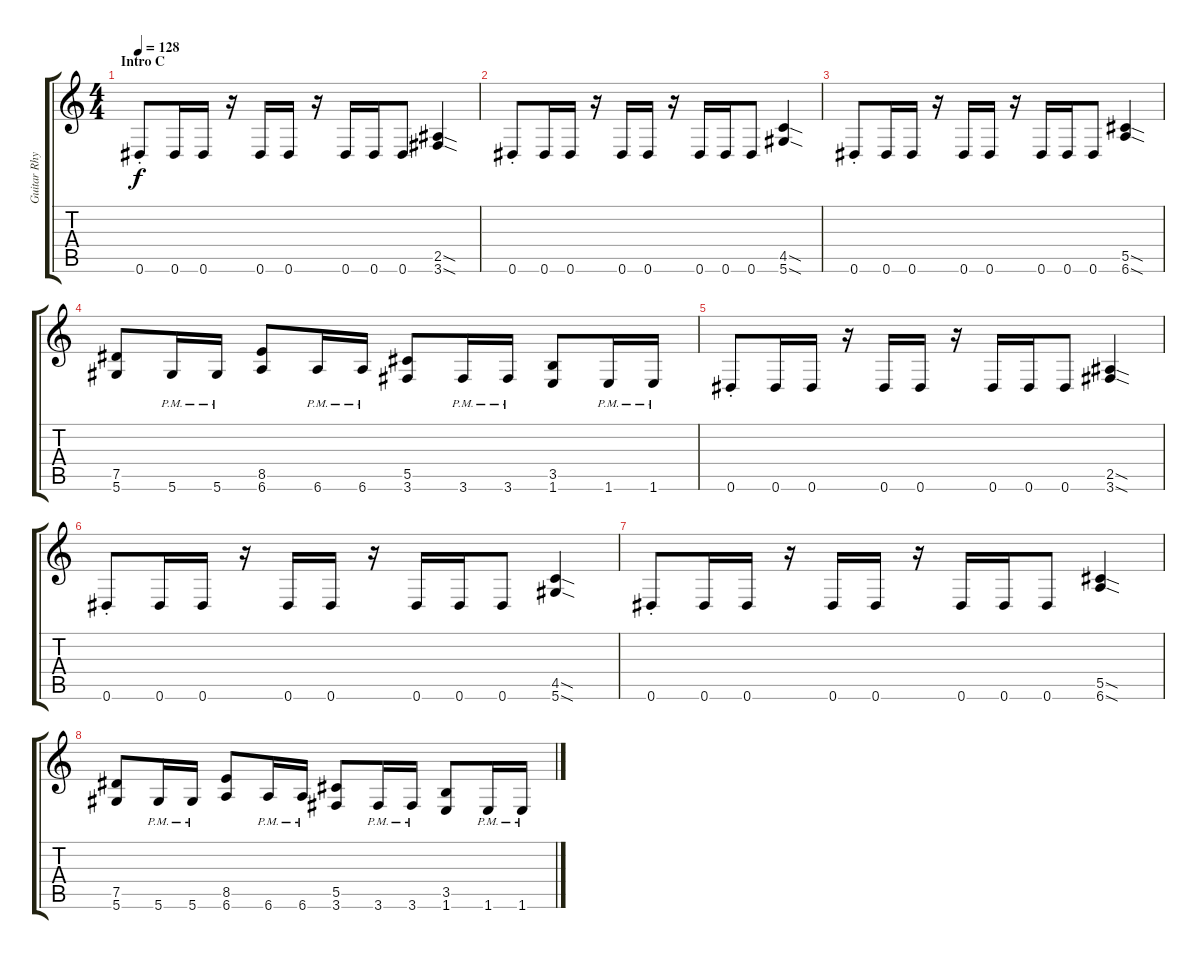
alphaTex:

\track ("Guitar Rhythm" "Guitar Rhy") {instrument distortionguitar}
\staff {score tabs}
\tuning (Eb4 Bb3 Gb3 Db3 Ab2 Eb2) {hide}
\ts (4 4)
\section ("" "Intro C")
\tempo 128
\clef g2
\ks c
0.6{st}.8{dy f} 0.6.16 0.6.16 r.16 0.6.16 0.6.16 r.16 0.6.16 0.6.16 0.6.8 (2.5{sod} 3.6{sod}).4 |
0.6{st}.8 0.6.16 0.6.16 r.16 0.6.16 0.6.16 r.16 0.6.16 0.6.16 0.6.8 (4.5{sod} 5.6{sod}).4 |
0.6{st}.8 0.6.16 0.6.16 r.16 0.6.16 0.6.16 r.16 0.6.16 0.6.16 0.6.8 (5.5{sod} 6.6{sod}).4 |
(7.5 5.6).8 5.6{pm}.16 5.6{pm}.16 (8.5 6.6).8 6.6{pm}.16 6.6{pm}.16 (5.5 3.6).8 3.6{pm}.16 3.6{pm}.16 (3.5 1.6).8 1.6{pm}.16 1.6{pm}.16 |
0.6{st}.8 0.6.16 0.6.16 r.16 0.6.16 0.6.16 r.16 0.6.16 0.6.16 0.6.8 (2.5{sod} 3.6{sod}).4 |
0.6{st}.8 0.6.16 0.6.16 r.16 0.6.16 0.6.16 r.16 0.6.16 0.6.16 0.6.8 (4.5{sod} 5.6{sod}).4 |
0.6{st}.8 0.6.16 0.6.16 r.16 0.6.16 0.6.16 r.16 0.6.16 0.6.16 0.6.8 (5.5{sod} 6.6{sod}).4 |
(7.5 5.6).8 5.6{pm}.16 5.6{pm}.16 (8.5 6.6).8 6.6{pm}.16 6.6{pm}.16 (5.5 3.6).8 3.6{pm}.16 3.6{pm}.16 (3.5 1.6).8 1.6{pm}.16 1.6{pm}.16
